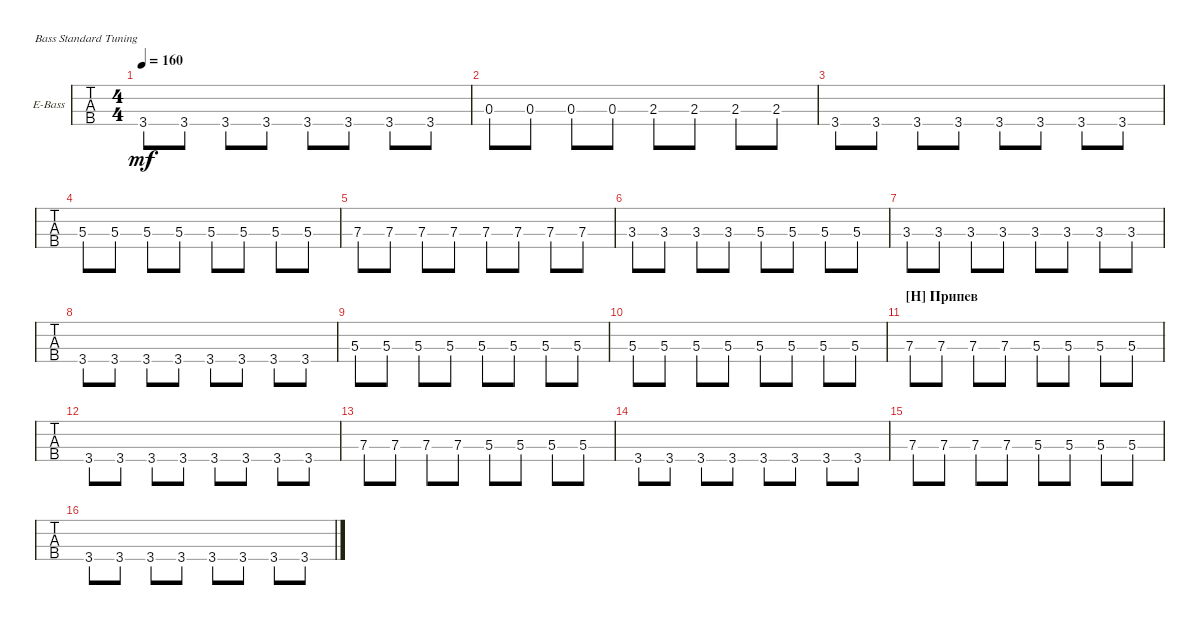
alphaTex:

\bracketExtendMode groupsimilarinstruments
\firstSystemTrackNameOrientation horizontal
\otherSystemsTrackNameOrientation horizontal
\track ("Electric Bass" "E-Bass") {instrument electricbassfinger}
\staff {tabs}
\tuning (G2 D2 A1 E1)
\ts (4 4)
\tempo 160
\clef f4
\scale
0.333333
\ks c
3.4.8{dy mf} 3.4.8 3.4.8 3.4.8 3.4.8 3.4.8 3.4.8 3.4.8 |
\scale
0.333333 0.3.8 0.3.8 0.3.8 0.3.8 2.3.8 2.3.8 2.3.8 2.3.8 |
\scale
0.333333 3.4.8 3.4.8 3.4.8 3.4.8 3.4.8 3.4.8 3.4.8 3.4.8 |
\scale
0.333333 5.3.8 5.3.8 5.3.8 5.3.8 5.3.8 5.3.8 5.3.8 5.3.8 |
\scale
0.333333 7.3.8 7.3.8 7.3.8 7.3.8 7.3.8 7.3.8 7.3.8 7.3.8 |
\scale
0.333333 3.3.8 3.3.8 3.3.8 3.3.8 5.3.8 5.3.8 5.3.8 5.3.8 |
\scale
0.333333 3.3.8 3.3.8 3.3.8 3.3.8 3.3.8 3.3.8 3.3.8 3.3.8 |
\scale
0.333333 3.4.8 3.4.8 3.4.8 3.4.8 3.4.8 3.4.8 3.4.8 3.4.8 |
\scale
0.333333 5.3.8 5.3.8 5.3.8 5.3.8 5.3.8 5.3.8 5.3.8 5.3.8 |
\scale
0.333333 5.3.8 5.3.8 5.3.8 5.3.8 5.3.8 5.3.8 5.3.8 5.3.8 |
\section ("H" "Припев")
\scale
0.333333 7.3.8 7.3.8 7.3.8 7.3.8 5.3.8 5.3.8 5.3.8 5.3.8 |
\scale
0.333333 3.4.8 3.4.8 3.4.8 3.4.8 3.4.8 3.4.8 3.4.8 3.4.8 |
\scale
0.333333 7.3.8 7.3.8 7.3.8 7.3.8 5.3.8 5.3.8 5.3.8 5.3.8 |
\scale
0.333333 3.4.8 3.4.8 3.4.8 3.4.8 3.4.8 3.4.8 3.4.8 3.4.8 |
\scale
0.333333 7.3.8 7.3.8 7.3.8 7.3.8 5.3.8 5.3.8 5.3.8 5.3.8 |
\scale
0.333333 3.4.8 3.4.8 3.4.8 3.4.8 3.4.8 3.4.8 3.4.8 3.4.8
